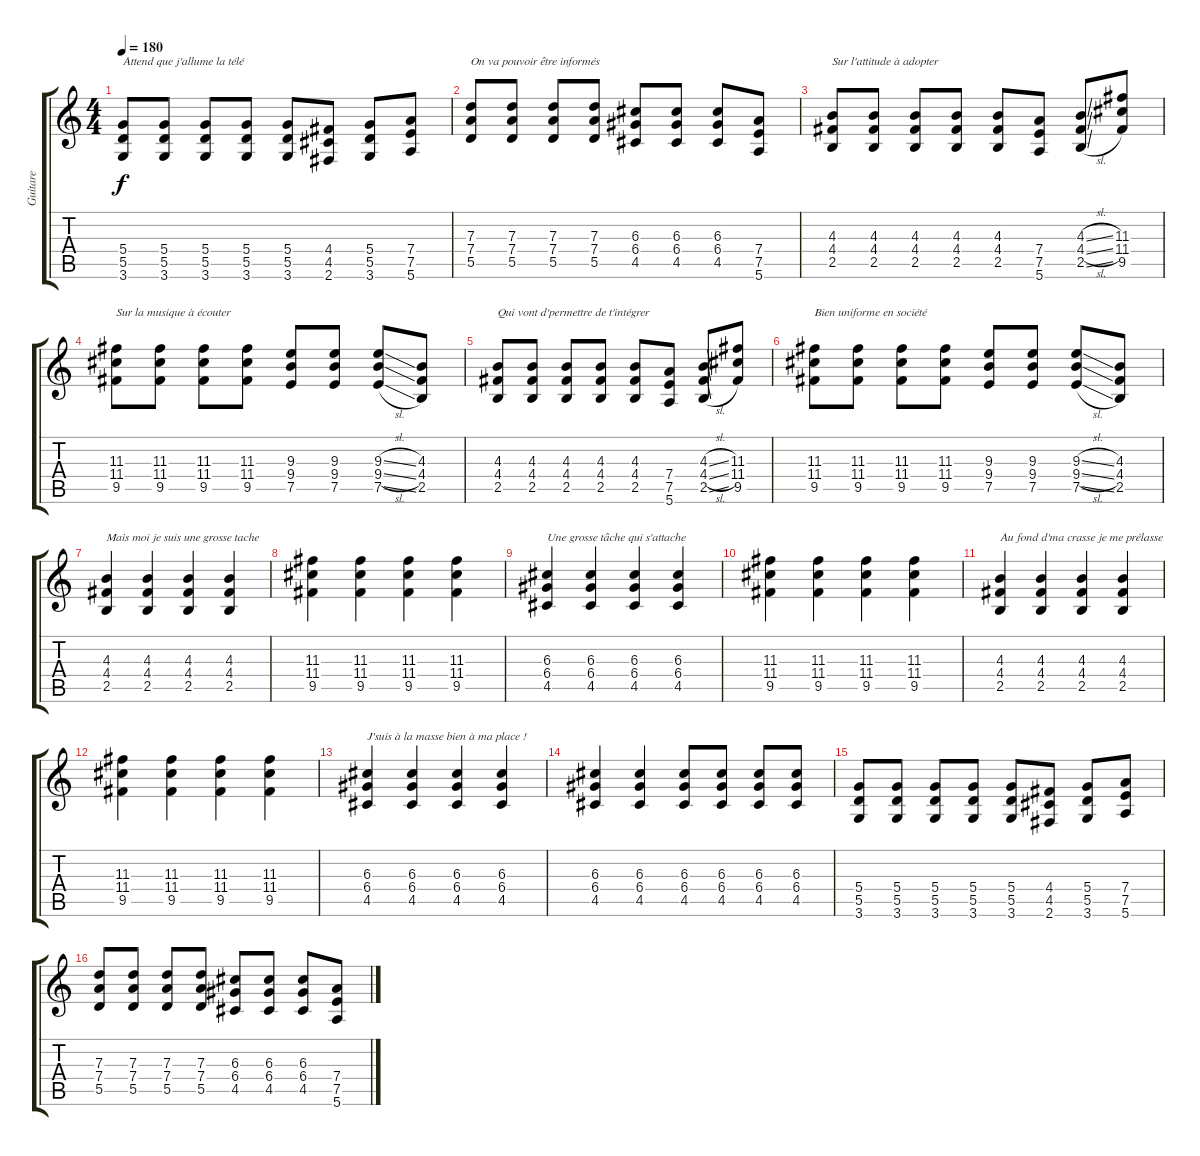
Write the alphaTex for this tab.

\track ("Guitare" "Guitare") {instrument electricguitarclean}
\staff {score tabs}
\tuning (E4 B3 G3 D3 A2 E2) {hide}
\ts (4 4)
\tempo 180
\clef g2
\ks c
(5.4 5.5 3.6).8{txt "Attend que j'allume la télé" dy f} (5.4 5.5 3.6).8 (5.4 5.5 3.6).8 (5.4 5.5 3.6).8 (5.4 5.5 3.6).8 (4.4 4.5 2.6).8 (5.4 5.5 3.6).8 (7.4 7.5 5.6).8 |
(7.3 7.4 5.5).8{txt "On va pouvoir être informés"} (7.3 7.4 5.5).8 (7.3 7.4 5.5).8 (7.3 7.4 5.5).8 (6.3 6.4 4.5).8 (6.3 6.4 4.5).8 (6.3 6.4 4.5).8 (7.4 7.5 5.6).8 |
(4.3 4.4 2.5).8{txt "Sur l'attitude à adopter"} (4.3 4.4 2.5).8 (4.3 4.4 2.5).8 (4.3 4.4 2.5).8 (4.3 4.4 2.5).8 (7.4 7.5 5.6).8 (4.3{sl} 4.4{sl} 2.5{sl}).8 (11.3 11.4 9.5).8 |
(11.3 11.4 9.5).8{txt "Sur la musique à écouter"} (11.3 11.4 9.5).8 (11.3 11.4 9.5).8 (11.3 11.4 9.5).8 (9.3 9.4 7.5).8 (9.3 9.4 7.5).8 (9.3{sl} 9.4{sl} 7.5{sl}).8 (4.3 4.4 2.5).8 |
(4.3 4.4 2.5).8{txt "Qui vont d'permettre de t'intégrer"} (4.3 4.4 2.5).8 (4.3 4.4 2.5).8 (4.3 4.4 2.5).8 (4.3 4.4 2.5).8 (7.4 7.5 5.6).8 (4.3{sl} 4.4{sl} 2.5{sl}).8 (11.3 11.4 9.5).8 |
(11.3 11.4 9.5).8{txt "Bien uniforme en société"} (11.3 11.4 9.5).8 (11.3 11.4 9.5).8 (11.3 11.4 9.5).8 (9.3 9.4 7.5).8 (9.3 9.4 7.5).8 (9.3{sl} 9.4{sl} 7.5{sl}).8 (4.3 4.4 2.5).8 |
(4.3 4.4 2.5).4{txt "Mais moi je suis une grosse tache" instrument distortionguitar} (4.3 4.4 2.5).4 (4.3 4.4 2.5).4 (4.3 4.4 2.5).4 |
(11.3 11.4 9.5).4 (11.3 11.4 9.5).4 (11.3 11.4 9.5).4 (11.3 11.4 9.5).4 |
(6.3 6.4 4.5).4{txt "Une grosse tâche qui s'attache"} (6.3 6.4 4.5).4 (6.3 6.4 4.5).4 (6.3 6.4 4.5).4 |
(11.3 11.4 9.5).4 (11.3 11.4 9.5).4 (11.3 11.4 9.5).4 (11.3 11.4 9.5).4 |
(4.3 4.4 2.5).4{txt "Au fond d'ma crasse je me prélasse"} (4.3 4.4 2.5).4 (4.3 4.4 2.5).4 (4.3 4.4 2.5).4 |
(11.3 11.4 9.5).4 (11.3 11.4 9.5).4 (11.3 11.4 9.5).4 (11.3 11.4 9.5).4 |
(6.3 6.4 4.5).4{txt "J'suis à la masse bien à ma place !"} (6.3 6.4 4.5).4 (6.3 6.4 4.5).4 (6.3 6.4 4.5).4 |
(6.3 6.4 4.5).4 (6.3 6.4 4.5).4 (6.3 6.4 4.5).8 (6.3 6.4 4.5).8 (6.3 6.4 4.5).8 (6.3 6.4 4.5).8 |
(5.4 5.5 3.6).8 (5.4 5.5 3.6).8 (5.4 5.5 3.6).8 (5.4 5.5 3.6).8 (5.4 5.5 3.6).8 (4.4 4.5 2.6).8 (5.4 5.5 3.6).8 (7.4 7.5 5.6).8 |
(7.3 7.4 5.5).8 (7.3 7.4 5.5).8 (7.3 7.4 5.5).8 (7.3 7.4 5.5).8 (6.3 6.4 4.5).8 (6.3 6.4 4.5).8 (6.3 6.4 4.5).8 (7.4 7.5 5.6).8
